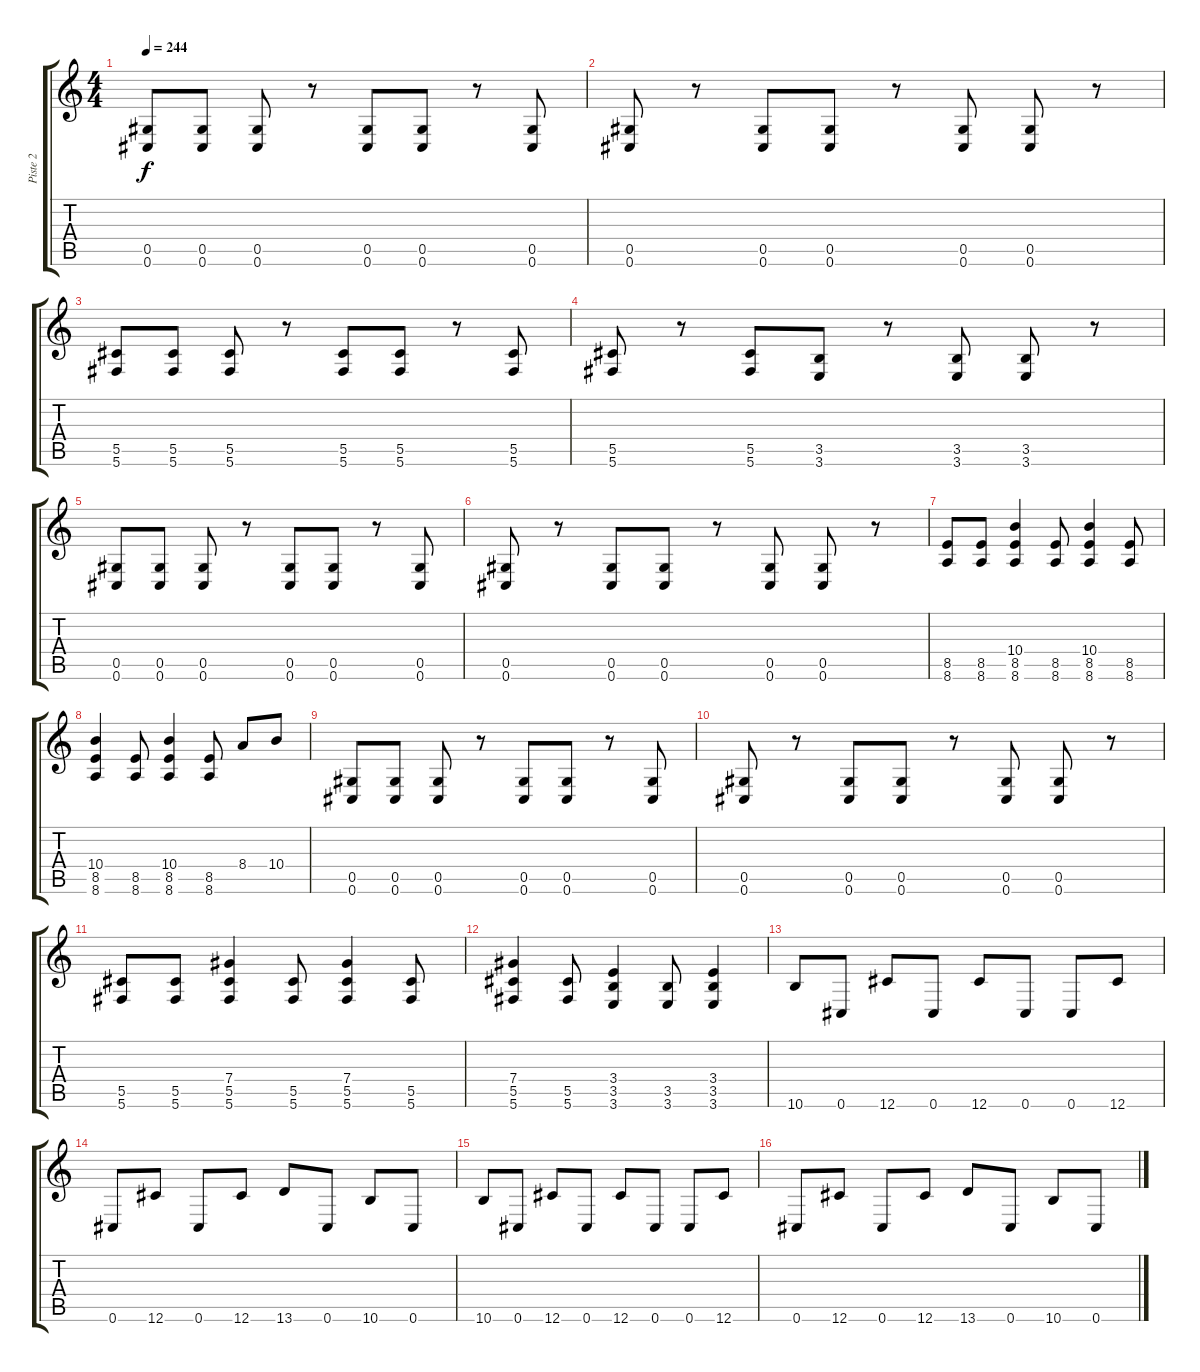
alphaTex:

\track ("Piste 2" "Piste 2") {instrument distortionguitar}
\staff {score tabs}
\tuning (Eb4 Bb3 Gb3 Db3 Ab2 Db2) {hide}
\ts (4 4)
\tempo 244
\clef g2
\ks c
(0.5 0.6).8{dy f} (0.5 0.6).8 (0.5 0.6).8 r.8 (0.5 0.6).8 (0.5 0.6).8 r.8 (0.5 0.6).8 |
(0.5 0.6).8 r.8 (0.5 0.6).8 (0.5 0.6).8 r.8 (0.5 0.6).8 (0.5 0.6).8 r.8 |
(5.5 5.6).8 (5.5 5.6).8 (5.5 5.6).8 r.8 (5.5 5.6).8 (5.5 5.6).8 r.8 (5.5 5.6).8 |
(5.5 5.6).8 r.8 (5.5 5.6).8 (3.5 3.6).8 r.8 (3.5 3.6).8 (3.5 3.6).8 r.8 |
(0.5 0.6).8 (0.5 0.6).8 (0.5 0.6).8 r.8 (0.5 0.6).8 (0.5 0.6).8 r.8 (0.5 0.6).8 |
(0.5 0.6).8 r.8 (0.5 0.6).8 (0.5 0.6).8 r.8 (0.5 0.6).8 (0.5 0.6).8 r.8 |
(8.5 8.6).8 (8.5 8.6).8 (10.4 8.5 8.6).4 (8.5 8.6).8 (10.4 8.5 8.6).4 (8.5 8.6).8 |
(10.4 8.5 8.6).4 (8.5 8.6).8 (10.4 8.5 8.6).4 (8.5 8.6).8 8.4.8 10.4.8 |
(0.5 0.6).8 (0.5 0.6).8 (0.5 0.6).8 r.8 (0.5 0.6).8 (0.5 0.6).8 r.8 (0.5 0.6).8 |
(0.5 0.6).8 r.8 (0.5 0.6).8 (0.5 0.6).8 r.8 (0.5 0.6).8 (0.5 0.6).8 r.8 |
(5.5 5.6).8 (5.5 5.6).8 (7.4 5.5 5.6).4 (5.5 5.6).8 (7.4 5.5 5.6).4 (5.5 5.6).8 |
(7.4 5.5 5.6).4 (5.5 5.6).8 (3.4 3.5 3.6).4 (3.5 3.6).8 (3.4 3.5 3.6).4 |
10.6.8 0.6.8 12.6.8 0.6.8 12.6.8 0.6.8 0.6.8 12.6.8 |
0.6.8 12.6.8 0.6.8 12.6.8 13.6.8 0.6.8 10.6.8 0.6.8 |
10.6.8 0.6.8 12.6.8 0.6.8 12.6.8 0.6.8 0.6.8 12.6.8 |
0.6.8 12.6.8 0.6.8 12.6.8 13.6.8 0.6.8 10.6.8 0.6.8
